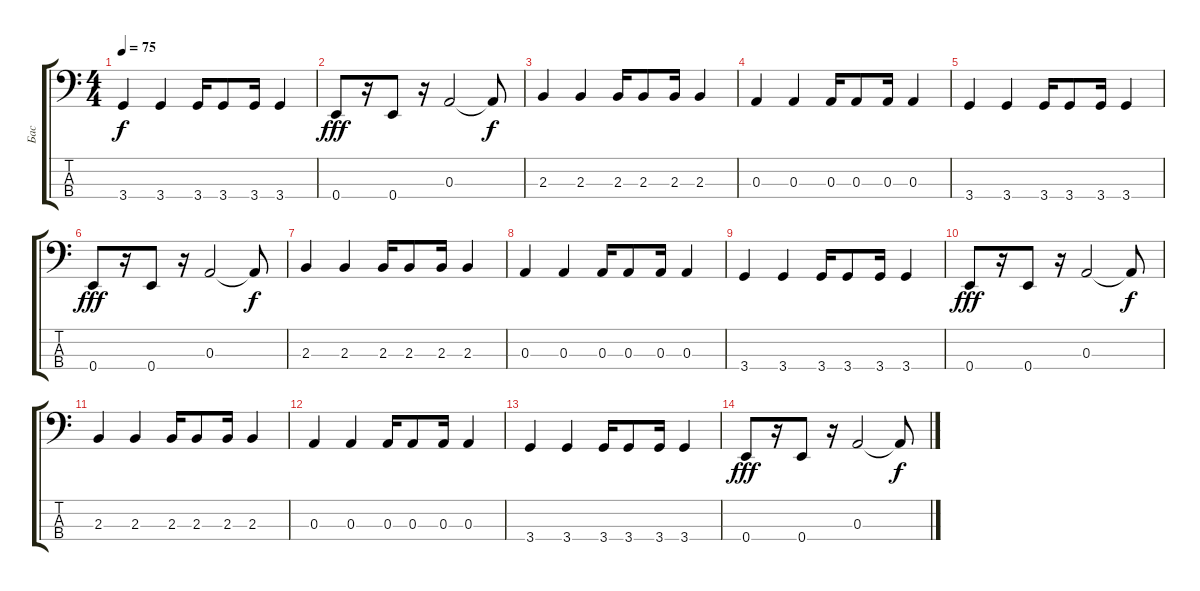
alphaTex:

\track ("Бас" "Бас") {instrument electricbassfinger}
\staff {score tabs}
\tuning (G2 D2 A1 E1) {hide}
\ts (4 4)
\tempo 75
\clef f4
\ks c
3.4.4{dy f} 3.4.4 3.4.16 3.4.8 3.4.16 3.4.4 |
0.4.8{dy fff} r.16 0.4.8 r.16 0.3.2 0.3{t}.8{dy f} |
2.3.4 2.3.4 2.3.16 2.3.8 2.3.16 2.3.4 |
0.3.4 0.3.4 0.3.16 0.3.8 0.3.16 0.3.4 |
3.4.4 3.4.4 3.4.16 3.4.8 3.4.16 3.4.4 |
0.4.8{dy fff} r.16 0.4.8 r.16 0.3.2 0.3{t}.8{dy f} |
2.3.4{volume 16} 2.3.4 2.3.16 2.3.8 2.3.16 2.3.4 |
0.3.4{volume 12} 0.3.4 0.3.16 0.3.8 0.3.16 0.3.4 |
3.4.4{volume 10} 3.4.4 3.4.16 3.4.8 3.4.16 3.4.4 |
0.4.8{dy fff volume 8} r.16 0.4.8 r.16 0.3.2 0.3{t}.8{dy f} |
2.3.4{volume 6} 2.3.4 2.3.16 2.3.8 2.3.16 2.3.4 |
0.3.4{volume 4} 0.3.4 0.3.16 0.3.8 0.3.16 0.3.4 |
3.4.4{volume 2} 3.4.4 3.4.16 3.4.8 3.4.16 3.4.4 |
0.4.8{dy fff} r.16{volume 0} 0.4.8 r.16 0.3.2 0.3{t}.8{dy f}
